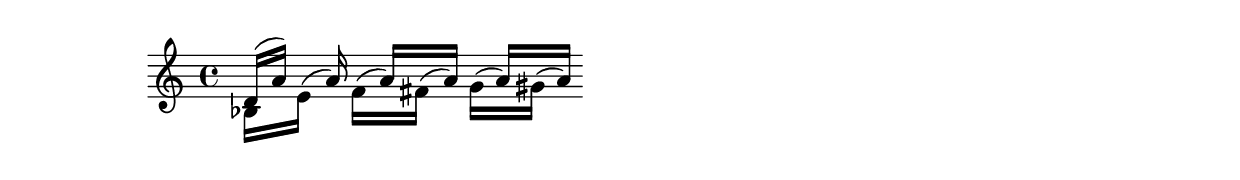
%% DO NOT EDIT this file manually; it is automatically
%% generated from LSR http://lsr.dsi.unimi.it
%% Make any changes in LSR itself, or in Documentation/snippets/new/ ,
%% and then run scripts/auxiliar/makelsr.py
%%
%% This file is in the public domain.
\version "2.14.2"

\header {
  lsrtags = "expressive-marks, real-music, keyboards, unfretted-strings, connecting-notes"

  texidoc = "
In some situations, it may be necessary to create slurs between notes
from different voices.

The solution is to add invisible notes to one of the voices, using
@code{\\hideNotes}.

This example is measure 235 of the Ciaconna from Bach's 2nd Partita for
solo violin, BWV 1004.

"
  doctitle = "Creating slurs across voices"
} % begin verbatim


\relative c' {
  <<
    {
      d16( a') s a s a[ s a] s a[ s a]
    }
    \\
    {
      \slurUp
      bes,16[ s e](
      \hideNotes a)
      \unHideNotes f[(
      \hideNotes a)
      \unHideNotes fis](
      \hideNotes a)
      \unHideNotes g[(
      \hideNotes a)
      \unHideNotes gis](
      \hideNotes a)
    }
  >>
}
